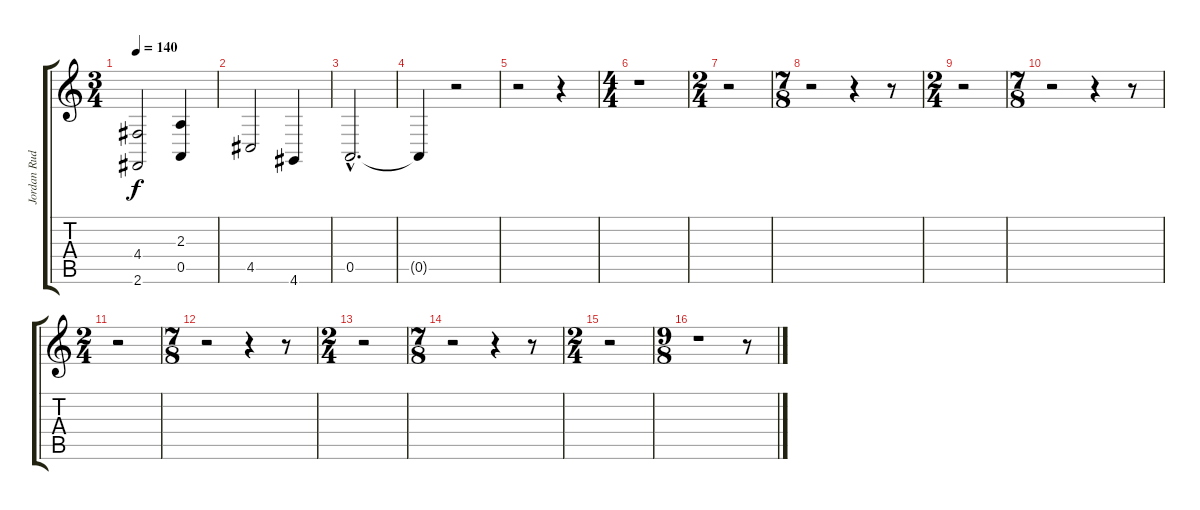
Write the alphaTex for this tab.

\track ("Jordan Rudess String Ensemble" "Jordan Rud") {instrument stringensemble1}
\staff {score tabs}
\tuning (E4 B3 G3 D3 A2 E2) {hide}
\ts (3 4)
\tempo 140
\clef g2
\ks c
(4.4 2.6).2{dy f} (2.3 0.5).4 |
4.5.2 4.6.4 |
0.5{hac}.2{d} |
0.5{t}.4 r.2 |
r.2 r.4 |
\ts (4 4)
r.1 |
\ts (2 4)
r.2 |
\ts (7 8)
r.2 r.4 r.8 |
\ts (2 4)
r.2 |
\ts (7 8)
r.2 r.4 r.8 |
\ts (2 4)
r.2 |
\ts (7 8)
r.2 r.4 r.8 |
\ts (2 4)
r.2 |
\ts (7 8)
r.2 r.4 r.8 |
\ts (2 4)
r.2 |
\ts (9 8)
r.1 r.8
